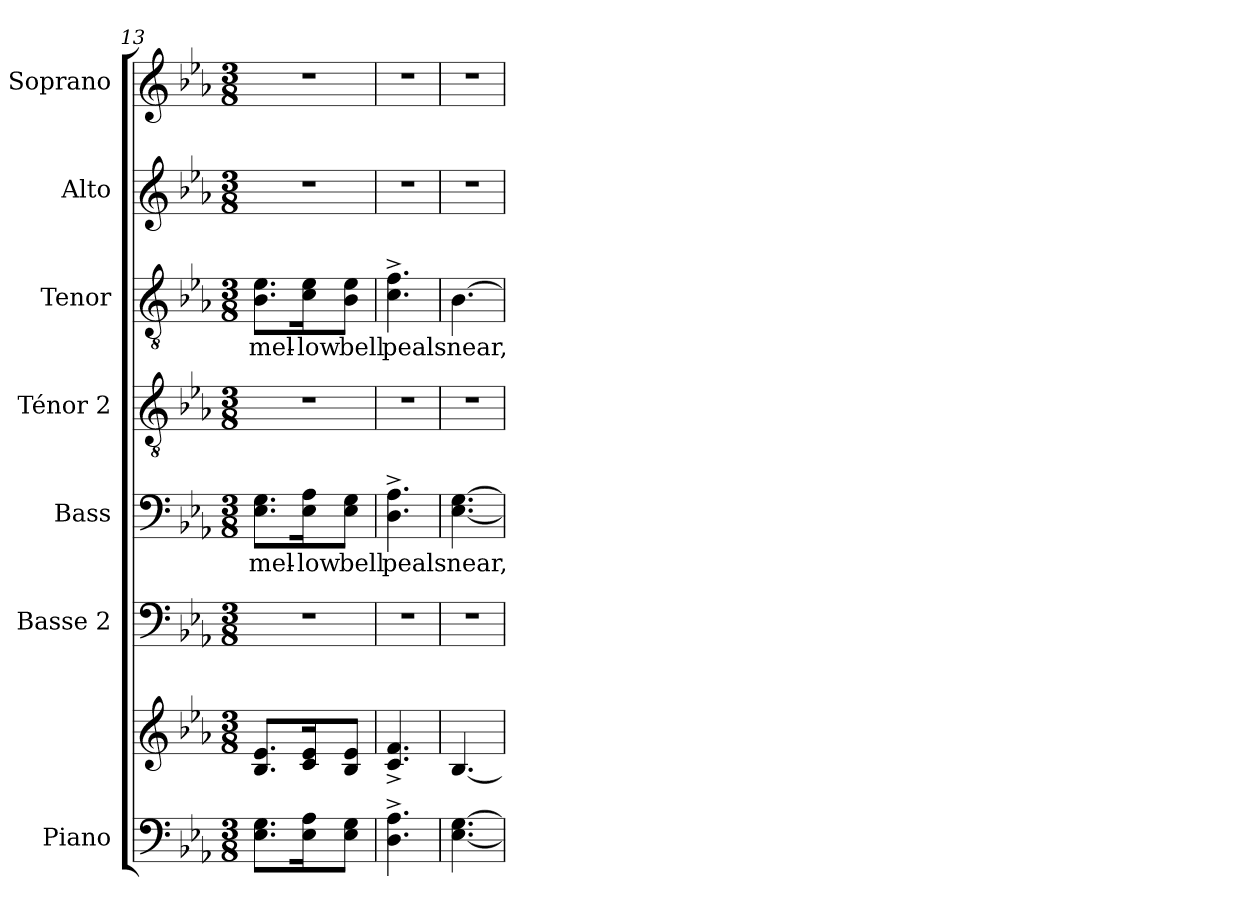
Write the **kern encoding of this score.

**kern	**kern	**kern	**kern	**text	**kern	**kern	**text	**kern	**kern
*part7	*part7	*part6	*part5	*part5	*part4	*part3	*part3	*part2	*part1
*staff8	*staff7	*staff6	*staff5	*staff5	*staff4	*staff3	*staff3	*staff2	*staff1
*I"Piano	*	*I"Basse 2	*I"Bass	*	*I"Ténor 2	*I"Tenor	*	*I"Alto	*I"Soprano
*I'Pno	*	*	*	*	*	*	*	*	*
*clefF4	*clefG2	*clefF4	*clefF4	*	*clefGv2	*clefGv2	*	*clefG2	*clefG2
*k[b-e-a-]	*k[b-e-a-]	*k[b-e-a-]	*k[b-e-a-]	*	*k[b-e-a-]	*k[b-e-a-]	*	*k[b-e-a-]	*k[b-e-a-]
*M3/8	*M3/8	*M3/8	*M3/8	*	*M3/8	*M3/8	*	*M3/8	*M3/8
=13	=13	=13	=13	=13	=13	=13	=13	=13	=13
!	!	!	!	!LO:LY:b	!	!	!LO:LY:b	!	!
8.E-!\ 8.G!\L	8.B-!/ 8.e-!/L	4.r	8.E-\ 8.G\L	mel-	4.r	8.B-\ 8.e-\L	mel-	4.r	4.r
!	!	!	!	!LO:LY:b	!	!	!LO:LY:b	!	!
16E-!\ 16A-!\K	16c!/ 16e-!/K	.	16E-\ 16A-\K	-low	.	16c\ 16e-\K	-low	.	.
!	!	!	!	!LO:LY:b	!	!	!LO:LY:b	!	!
8E-!\ 8G!\J	8B-!/ 8e-!/J	.	8E-\ 8G\J	bell	.	8B-\ 8e-\J	bell	.	.
=14	=14	=14	=14	=14	=14	=14	=14	=14	=14
!	!	!	!	!LO:LY:b	!	!	!LO:LY:b	!	!
4.D!\^ 4.A-!\^	4.c!/^ 4.f!/^	4.r	4.D\^ 4.A-\^	peals	4.r	4.c\^ 4.f\^	peals	4.r	4.r
=15	=15	=15	=15	=15	=15	=15	=15	=15	=15
!	!	!	!	!LO:LY:b	!	!	!LO:LY:b	!	!
[4.E-!\ [4.G!\	[4.B-!/	4.r	[4.E-\ [4.G\	near,	4.r	[4.B-\	near,	4.r	4.r
=	=	=	=	=	=	=	=	=	=
*-	*-	*-	*-	*-	*-	*-	*-	*-	*-
